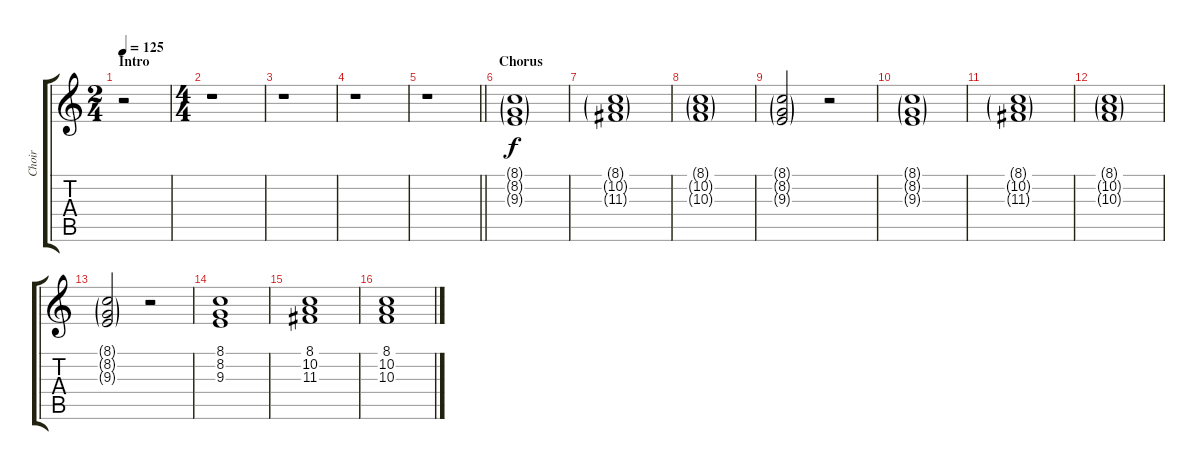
\track ("Choir" "Choir") {instrument synthvoice}
\staff {score tabs}
\tuning (E4 B3 G3 D3 A2 E2) {hide}
\ts (2 4)
\section ("" "Intro")
\tempo 125
\clef g2
\ks c
r.2{dy f instrument synthvoice} |
\ts (4 4)
r.1 |
r.1 |
r.1 |
\barLineRight lightlight
r.1 |
\section ("" "Chorus")
(8.1{g} 8.2{g} 9.3{g}).1 |
(8.1{g} 10.2{g} 11.3{g}).1 |
(8.1{g} 10.2{g} 10.3{g}).1 |
(8.1{g} 8.2{g} 9.3{g}).2 r.2 |
(8.1{g} 8.2{g} 9.3{g}).1 |
(8.1{g} 10.2{g} 11.3{g}).1 |
(8.1{g} 10.2{g} 10.3{g}).1 |
(8.1{g} 8.2{g} 9.3{g}).2 r.2 |
(8.1 8.2 9.3).1{instrument choiraahs} |
(8.1 10.2 11.3).1 |
(8.1 10.2 10.3).1
